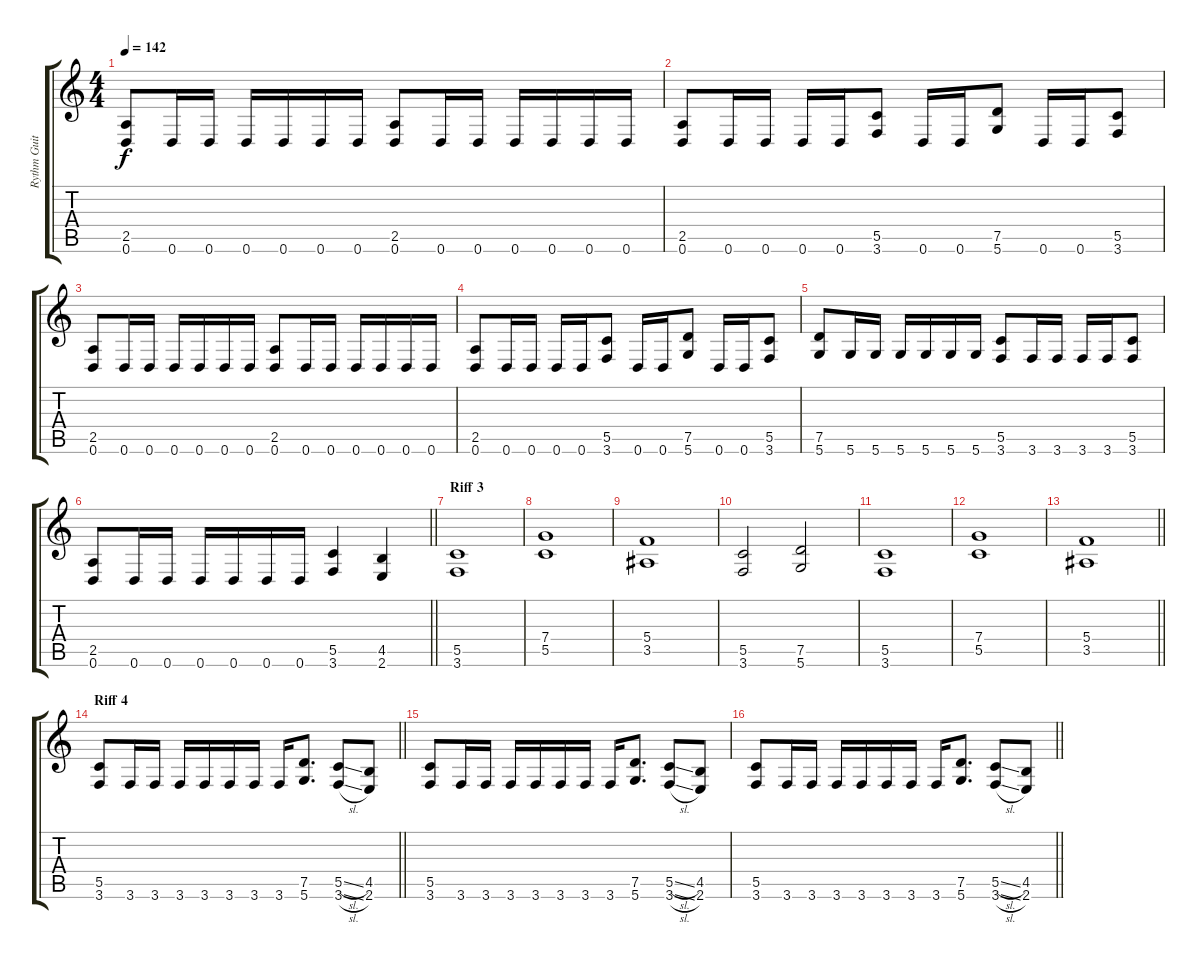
\track ("Rythm Guitar" "Rythm Guit") {instrument distortionguitar}
\staff {score tabs}
\tuning (D4 A3 F3 C3 G2 D2) {hide}
\ts (4 4)
\tempo 142
\clef g2
\ks c
(2.5 0.6).8{dy f} 0.6.16 0.6.16 0.6.16 0.6.16 0.6.16 0.6.16 (2.5 0.6).8 0.6.16 0.6.16 0.6.16 0.6.16 0.6.16 0.6.16 |
(2.5 0.6).8 0.6.16 0.6.16 0.6.16 0.6.16 (5.5 3.6).8 0.6.16 0.6.16 (7.5 5.6).8 0.6.16 0.6.16 (5.5 3.6).8 |
(2.5 0.6).8 0.6.16 0.6.16 0.6.16 0.6.16 0.6.16 0.6.16 (2.5 0.6).8 0.6.16 0.6.16 0.6.16 0.6.16 0.6.16 0.6.16 |
(2.5 0.6).8 0.6.16 0.6.16 0.6.16 0.6.16 (5.5 3.6).8 0.6.16 0.6.16 (7.5 5.6).8 0.6.16 0.6.16 (5.5 3.6).8 |
(7.5 5.6).8 5.6.16 5.6.16 5.6.16 5.6.16 5.6.16 5.6.16 (5.5 3.6).8 3.6.16 3.6.16 3.6.16 3.6.16 (5.5 3.6).8 |
\barLineRight lightlight
(2.5 0.6).8 0.6.16 0.6.16 0.6.16 0.6.16 0.6.16 0.6.16 (5.5 3.6).4 (4.5 2.6).4 |
\section ("" "Riff 3")
(5.5 3.6).1 |
(7.4 5.5).1 |
(5.4 3.5).1 |
(5.5 3.6).2 (7.5 5.6).2 |
(5.5 3.6).1 |
(7.4 5.5).1 |
\barLineRight lightlight
(5.4 3.5).1 |
\section ("" "Riff 4")
\barLineRight lightlight
(5.5 3.6).8 3.6.16 3.6.16 3.6.16 3.6.16 3.6.16 3.6.16 3.6.16 (7.5 5.6).8{d} (5.5{sl} 3.6{sl}).8 (4.5 2.6).8 |
(5.5 3.6).8 3.6.16 3.6.16 3.6.16 3.6.16 3.6.16 3.6.16 3.6.16 (7.5 5.6).8{d} (5.5{sl} 3.6{sl}).8 (4.5 2.6).8 |
\barLineRight lightlight
(5.5 3.6).8 3.6.16 3.6.16 3.6.16 3.6.16 3.6.16 3.6.16 3.6.16 (7.5 5.6).8{d} (5.5{sl} 3.6{sl}).8 (4.5 2.6).8
